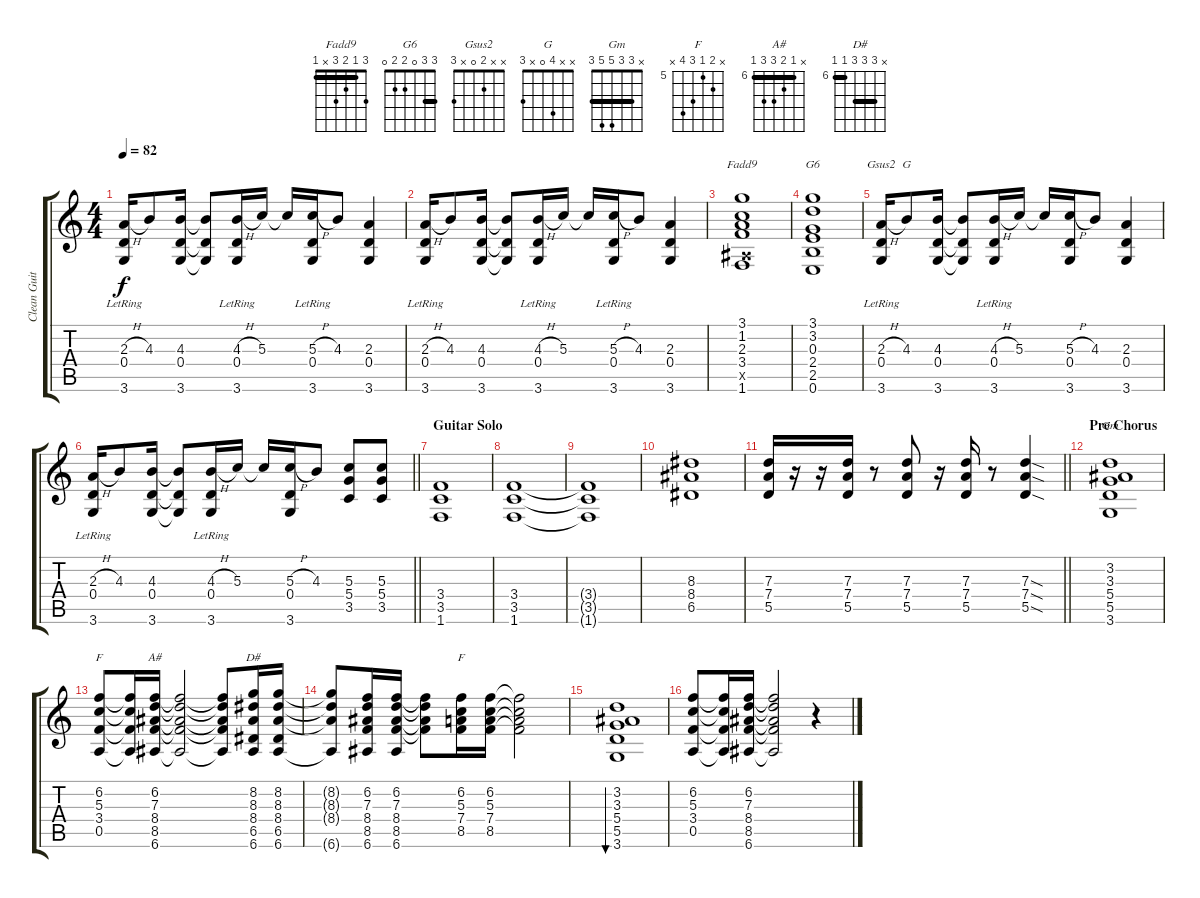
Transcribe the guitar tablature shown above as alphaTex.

\track ("Clean Guitar" "Clean Guit") {instrument electricguitarclean}
\staff {score tabs}
\tuning (E4 B3 G3 D3 A2 E2) {hide}
\chord ("Fadd9" 3 1 2 3 x 1) {barre 1}
\chord ("G6" 3 3 0 2 2 0) {barre 3}
\chord ("Gsus2" x x 2 0 x 3)
\chord ("G" x x 4 0 x 3)
\chord ("Gm" x 3 3 5 5 3) {barre 3}
\chord ("F" x 6 5 3 0 x) {firstfret 3}
\chord ("A#" x 6 7 8 8 6) {firstfret 6 barre 6}
\chord ("D#" x 8 8 8 6 6) {firstfret 6 barre (6 8)}
\chord ("F" x 6 5 7 8 x) {firstfret 5}
\ts (4 4)
\tempo 82
\clef g2
\ks c
(2.3{h} 0.4{lr} 3.6{lr}).16{dy f} 4.3.8 (4.3 0.4 3.6).16 (4.3{t} 0.4{t} 3.6{t}).8 (4.3{h} 0.4{lr} 3.6{lr}).16 5.3.16 5.3{t}.16 (5.3{h} 0.4{lr} 3.6{lr}).16 4.3.8 (2.3 0.4 3.6).4 |
(2.3{h} 0.4{lr} 3.6{lr}).16 4.3.8 (4.3 0.4 3.6).16 (4.3{t} 0.4{t} 3.6{t}).8 (4.3{h} 0.4{lr} 3.6{lr}).16 5.3.16 5.3{t}.16 (5.3{h} 0.4{lr} 3.6{lr}).16 4.3.8 (2.3 0.4 3.6).4 |
(3.1 1.2 2.3 3.4 1.5{x} 1.6).1{ch "Fadd9"} |
(3.1 3.2 0.3 2.4 2.5 0.6).1{ch "G6"} |
(2.3{h} 0.4{lr} 3.6{lr}).16{ch "Gsus2"} 4.3.8{ch "G"} (4.3 0.4 3.6).16 (4.3{t} 0.4{t} 3.6{t}).8 (4.3{h} 0.4{lr} 3.6{lr}).16 5.3.16 5.3{t}.16 (5.3{h} 0.4 3.6).16 4.3.8 (2.3 0.4 3.6).4 |
\barLineRight lightlight
(2.3{h} 0.4{lr} 3.6{lr}).16 4.3.8 (4.3 0.4 3.6).16 (4.3{t} 0.4{t} 3.6{t}).8 (4.3{h} 0.4{lr} 3.6{lr}).16 5.3.16 5.3{t}.16 (5.3{h} 0.4 3.6).16 4.3.8 (5.3 5.4 3.5).8 (5.3 5.4 3.5).8 |
\section ("" "Guitar Solo")
(3.4 3.5 1.6).1 |
(3.4 3.5 1.6).1 |
(3.4{t} 3.5{t} 1.6{t}).1 |
(8.3 8.4 6.5).1 |
\barLineRight lightlight
(7.3 7.4 5.5).16 r.16 r.16 (7.3 7.4 5.5).16 r.8 (7.3 7.4 5.5).8 r.16 (7.3 7.4 5.5).16 r.8 (7.3{sod} 7.4{sod} 5.5{sod}).4 |
\section ("" "Pre Chorus")
(3.2 3.3 5.4 5.5 3.6).1{ch "Gm"} |
(6.2 5.3 3.4 0.5).8{ch "F"} (6.2{t} 5.3{t} 3.4{t} 0.5{t}).16 (6.2 7.3 8.4 8.5 6.6).16{ch "A#"} (6.2{t} 7.3{t} 8.4{t} 8.5{t} 6.6{t}).2 (6.2{t} 7.3{t} 8.4{t} 8.5{t} 6.6{t}).8 (8.2 8.3 8.4 6.5 6.6).16{ch "D#"} (8.2 8.3 8.4 6.5 6.6).16 |
(8.2{t} 8.3{t} 8.4{t} 6.6{t}).8 (6.2 7.3 8.4 8.5 6.6).16 (6.2 7.3 8.4 8.5 6.6).16 (6.2{t} 7.3{t} 8.4{t} 8.5{t}).8 (6.2 5.3 7.4 8.5).16{ch "F"} (6.2 5.3 7.4 8.5).16 (6.2{t} 5.3{t} 7.4{t} 8.5{t}).2 |
(3.2 3.3 5.4 5.5 3.6).1{bu 60} |
(6.2 5.3 3.4 0.5).8 (6.2{t} 5.3{t} 3.4{t} 0.5{t}).16 (6.2 7.3 8.4 8.5 6.6).16 (6.2{t} 7.3{t} 8.4{t} 8.5{t} 6.6{t}).2 r.4
